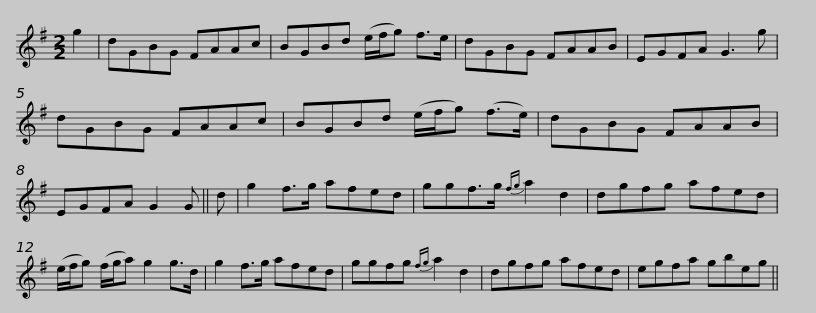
X:1
L:1/8
M:2/2
I:linebreak $
K:G
V:1 treble
V:1
 g2 | dGBG FAAc | BGBd (e/f/g) f>e | dGBG FAAB | EGFA G3 g | %5
 dGBG FAAc |$ BGBd (e/f/g) (f>e) | dGBG FAAB | EGFA G2 G || d | %10
 g2 f>g afed | ggf>g{fg} a2 d2 |$ dgfg afed | (e/f/g) (f/g/a) g2 g>d | g2 f>g afed | %15
 ggfg{fg} a2 d2 | dgfg afed |$ egfa gbeg || %18
